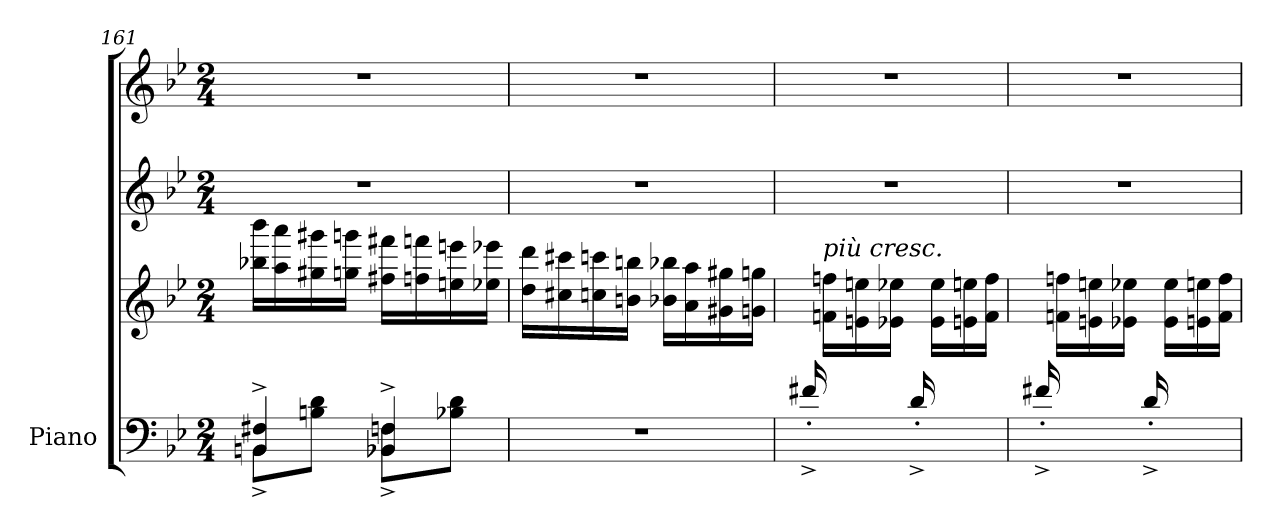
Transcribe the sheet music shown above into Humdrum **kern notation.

**kern	**kern	**kern	**kern
*part1	*part1	*part1	*part1
*staff4	*staff3	*staff2	*staff1
*I"Piano	*	*	*
*I'Pno.	*	*	*
*clefF4	*clefG2	*clefG2	*clefG2
*k[b-e-]	*k[b-e-]	*k[b-e-]	*k[b-e-]
*M2/4	*M2/4	*M2/4	*M2/4
=161	=161	=161	=161
*^	*	*	*
4BBn/^ 4F#X/^	8BB^\L	16bb-X\ 16bbb-\LL	2r	2r
.	.	16aa\ 16aaa\	.	.
.	8Bn\ 8d\J	16gg#X\ 16ggg#X\	.	.
.	.	16ggn\ 16gggn\JJ	.	.
4BB-X/^ 4Fn/^	8BB-\^ 8F\^L	16ff#X\ 16fff#X\LL	.	.
.	.	16ffn\ 16fffn\	.	.
.	8B-X\ 8d\J	16een\ 16eeen\	.	.
.	.	16ee-X\ 16eee-X\JJ	.	.
*v	*v	*	*	*
=162	=162	=162	=162
2r	16dd\ 16ddd\LL	2r	2r
.	16cc#X\ 16ccc#X\	.	.
.	16ccn\ 16cccn\	.	.
.	16bn\ 16bbn\JJ	.	.
.	16b-X\ 16bb-X\LL	.	.
.	16a\ 16aa\	.	.
.	16g#X\ 16gg#X\	.	.
.	16gn\ 16ggn\JJ	.	.
!!LO:PB:g=z
=163	=163	=163	=163
*	*	*	*MM130
*^	*	*	*
2ryy	16f#X'^/	16ryy	2r	2r
!	!	!LO:TX:a:i:t=più cresc.	!	!
.	8.ryy	16fn\ 16ffn\LL	.	.
.	.	16en\ 16een\	.	.
.	.	16e-X\ 16ee-X\JJ	.	.
.	16d'^/	16ryy	.	.
.	8.ryy	16e-\ 16ee-\LL	.	.
.	.	16en\ 16een\	.	.
.	.	16f\ 16ff\JJ	.	.
=164	=164	=164	=164	=164
*	*	*	*	*MM140
2ryy	16f#X'^/	16ryy	2r	2r
.	8.ryy	16fn\ 16ffn\LL	.	.
.	.	16en\ 16een\	.	.
.	.	16e-X\ 16ee-X\JJ	.	.
.	16d'^/	16ryy	.	.
.	8.ryy	16e-\ 16ee-\LL	.	.
.	.	16en\ 16een\	.	.
.	.	16f\ 16ff\JJ	.	.
*v	*v	*	*	*
=	=	=	=
*-	*-	*-	*-
